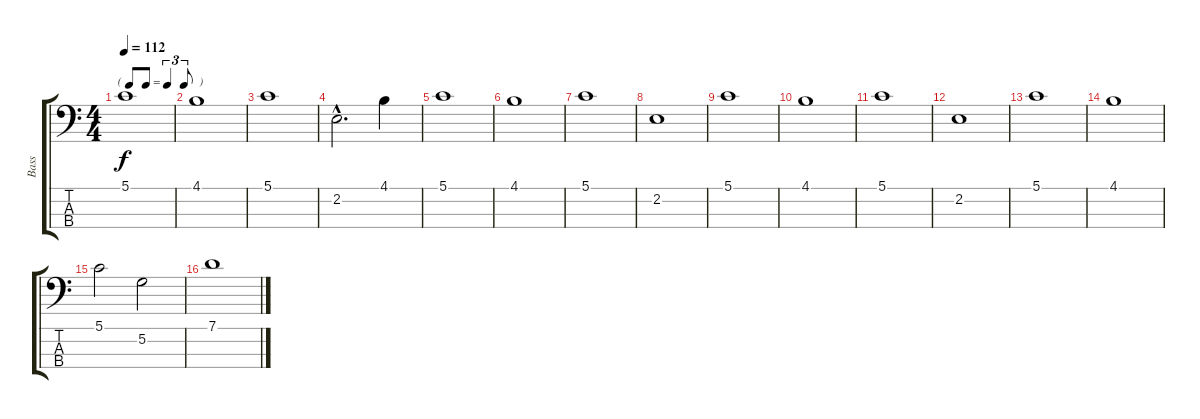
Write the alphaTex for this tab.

\track ("Bass" "Bass") {instrument electricbassfinger}
\staff {score tabs}
\tuning (G2 D2 A1 E1) {hide}
\ts (4 4)
\tf triplet8th
\tempo 112
\clef f4
\ks c
5.1.1{dy f instrument electricbassfinger} |
4.1.1 |
5.1.1 |
2.2{hac}.2{d} 4.1.4 |
5.1.1 |
4.1.1 |
5.1.1 |
2.2.1 |
5.1.1 |
4.1.1 |
5.1.1 |
2.2.1 |
5.1.1 |
4.1.1 |
5.1.2 5.2.2 |
7.1.1
